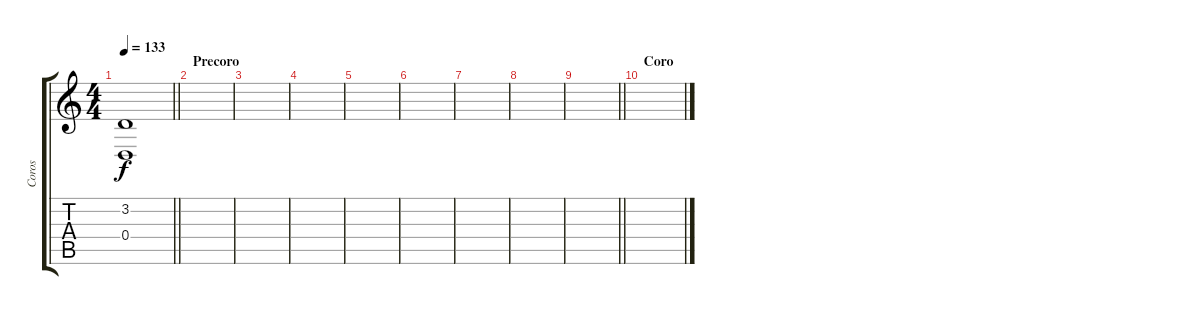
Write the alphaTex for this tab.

\track ("Coros" "Coros") {instrument stringensemble1}
\staff {score tabs}
\tuning (E4 B3 G3 D3 A2 E2) {hide}
\ts (4 4)
\tempo 133
\clef g2
\barLineRight lightlight
\ks c
(3.2 0.4).1{dy f} |
\section ("" "Precoro")
|
|
|
|
|
|
|
\barLineRight lightlight
|
\section ("" "Coro")
